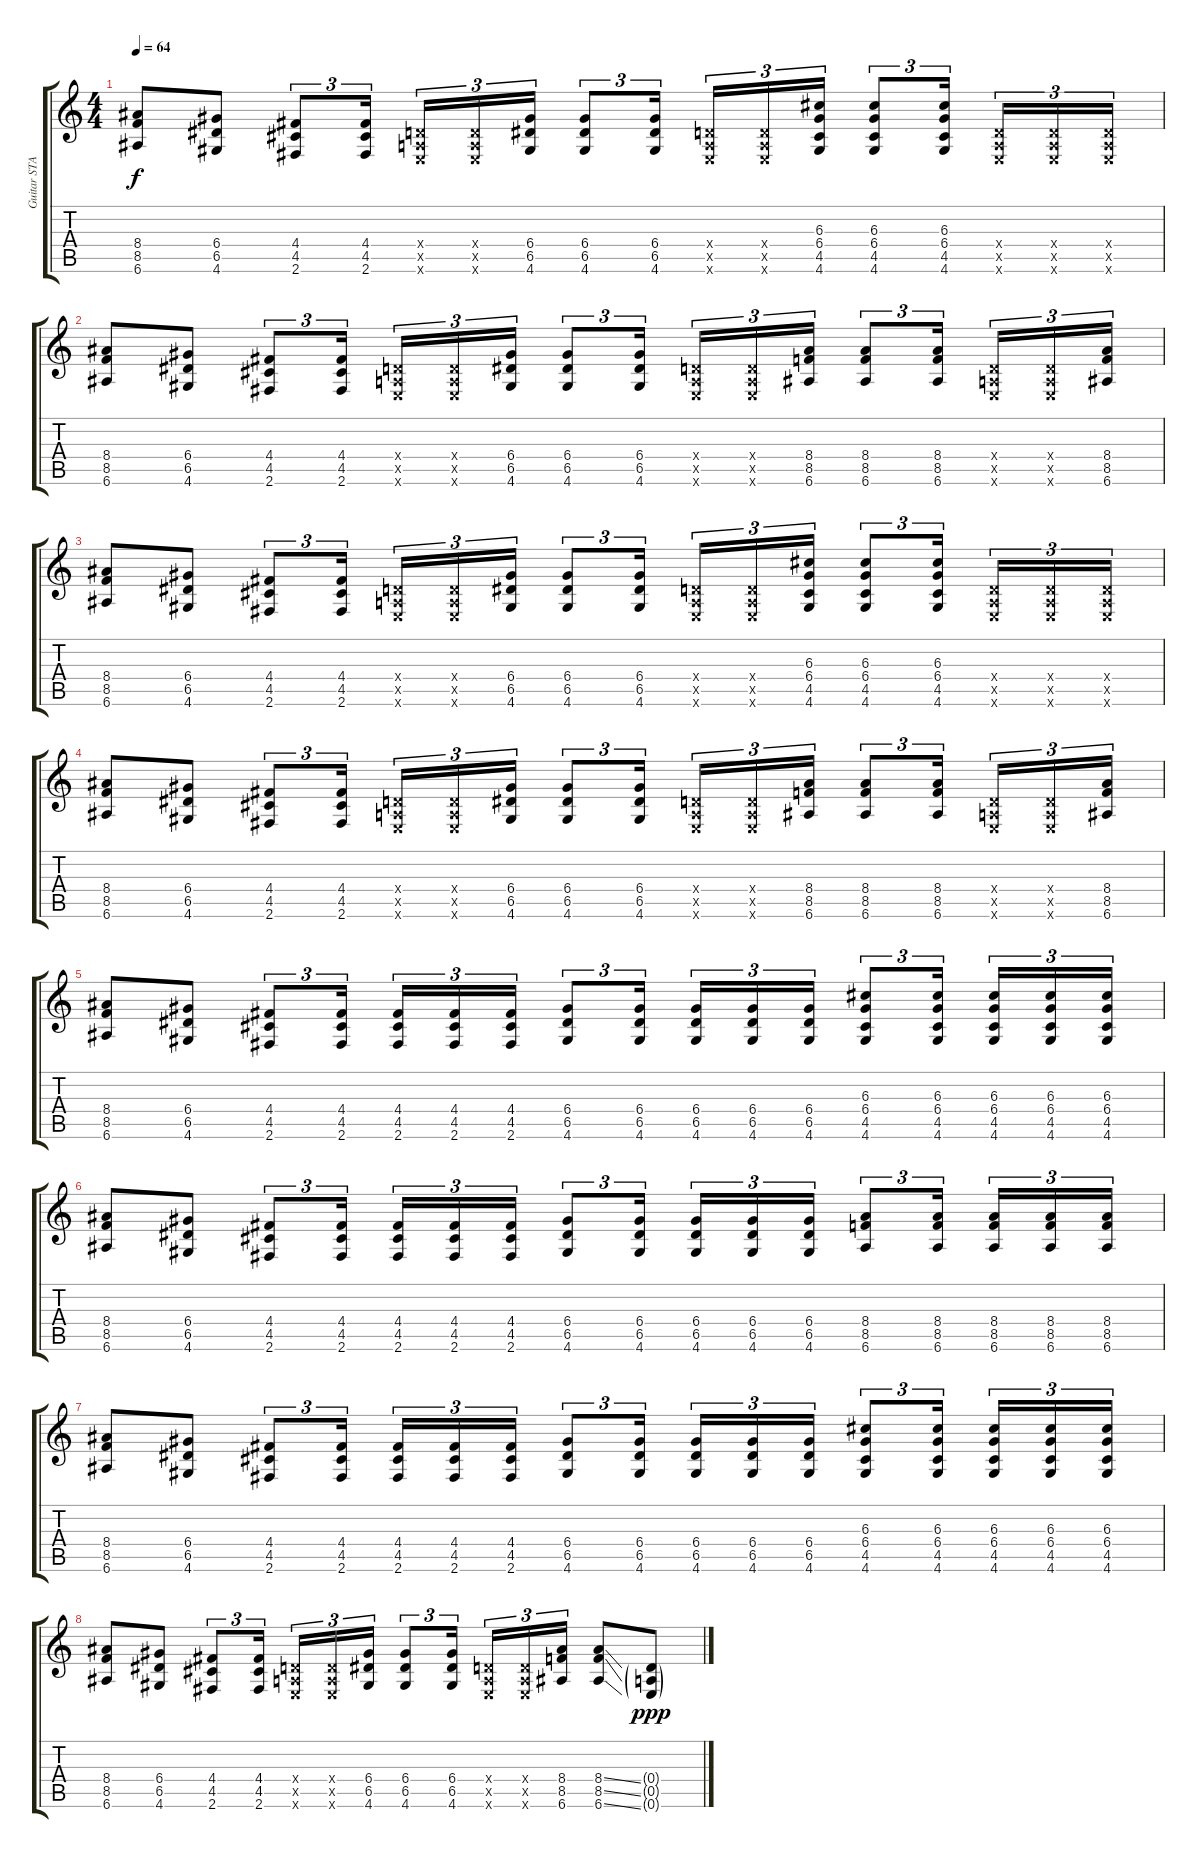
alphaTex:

\track ("Guitar STANDARD ONE" "Guitar STA") {instrument distortionguitar}
\staff {score tabs}
\tuning (E4 B3 G3 D3 A2 E2) {hide}
\ts (4 4)
\tempo 64
\clef g2
\ks c
(8.4 8.5 6.6).8{dy f} (6.4 6.5 4.6).8 (4.4 4.5 2.6).8{tu (3 2)} (4.4 4.5 2.6).16{tu (3 2)} (0.4{x} 0.5{x} 0.6{x}).16{tu (3 2)} (0.4{x} 0.5{x} 0.6{x}).16{tu (3 2)} (6.4 6.5 4.6).16{tu (3 2)} (6.4 6.5 4.6).8{tu (3 2)} (6.4 6.5 4.6).16{tu (3 2)} (0.4{x} 0.5{x} 0.6{x}).16{tu (3 2)} (0.4{x} 0.5{x} 0.6{x}).16{tu (3 2)} (6.3 6.4 4.5 4.6).16{tu (3 2)} (6.3 6.4 4.5 4.6).8{tu (3 2)} (6.3 6.4 4.5 4.6).16{tu (3 2)} (0.4{x} 0.5{x} 0.6{x}).16{tu (3 2)} (0.4{x} 0.5{x} 0.6{x}).16{tu (3 2)} (0.4{x} 0.5{x} 0.6{x}).16{tu (3 2)} |
(8.4 8.5 6.6).8 (6.4 6.5 4.6).8 (4.4 4.5 2.6).8{tu (3 2)} (4.4 4.5 2.6).16{tu (3 2)} (0.4{x} 0.5{x} 0.6{x}).16{tu (3 2)} (0.4{x} 0.5{x} 0.6{x}).16{tu (3 2)} (6.4 6.5 4.6).16{tu (3 2)} (6.4 6.5 4.6).8{tu (3 2)} (6.4 6.5 4.6).16{tu (3 2)} (0.4{x} 0.5{x} 0.6{x}).16{tu (3 2)} (0.4{x} 0.5{x} 0.6{x}).16{tu (3 2)} (8.4 8.5 6.6).16{tu (3 2)} (8.4 8.5 6.6).8{tu (3 2)} (8.4 8.5 6.6).16{tu (3 2)} (0.4{x} 0.5{x} 0.6{x}).16{tu (3 2)} (0.4{x} 0.5{x} 0.6{x}).16{tu (3 2)} (8.4 8.5 6.6).16{tu (3 2)} |
(8.4 8.5 6.6).8 (6.4 6.5 4.6).8 (4.4 4.5 2.6).8{tu (3 2)} (4.4 4.5 2.6).16{tu (3 2)} (0.4{x} 0.5{x} 0.6{x}).16{tu (3 2)} (0.4{x} 0.5{x} 0.6{x}).16{tu (3 2)} (6.4 6.5 4.6).16{tu (3 2)} (6.4 6.5 4.6).8{tu (3 2)} (6.4 6.5 4.6).16{tu (3 2)} (0.4{x} 0.5{x} 0.6{x}).16{tu (3 2)} (0.4{x} 0.5{x} 0.6{x}).16{tu (3 2)} (6.3 6.4 4.5 4.6).16{tu (3 2)} (6.3 6.4 4.5 4.6).8{tu (3 2)} (6.3 6.4 4.5 4.6).16{tu (3 2)} (0.4{x} 0.5{x} 0.6{x}).16{tu (3 2)} (0.4{x} 0.5{x} 0.6{x}).16{tu (3 2)} (0.4{x} 0.5{x} 0.6{x}).16{tu (3 2)} |
(8.4 8.5 6.6).8 (6.4 6.5 4.6).8 (4.4 4.5 2.6).8{tu (3 2)} (4.4 4.5 2.6).16{tu (3 2)} (0.4{x} 0.5{x} 0.6{x}).16{tu (3 2)} (0.4{x} 0.5{x} 0.6{x}).16{tu (3 2)} (6.4 6.5 4.6).16{tu (3 2)} (6.4 6.5 4.6).8{tu (3 2)} (6.4 6.5 4.6).16{tu (3 2)} (0.4{x} 0.5{x} 0.6{x}).16{tu (3 2)} (0.4{x} 0.5{x} 0.6{x}).16{tu (3 2)} (8.4 8.5 6.6).16{tu (3 2)} (8.4 8.5 6.6).8{tu (3 2)} (8.4 8.5 6.6).16{tu (3 2)} (0.4{x} 0.5{x} 0.6{x}).16{tu (3 2)} (0.4{x} 0.5{x} 0.6{x}).16{tu (3 2)} (8.4 8.5 6.6).16{tu (3 2)} |
(8.4 8.5 6.6).8 (6.4 6.5 4.6).8 (4.4 4.5 2.6).8{tu (3 2)} (4.4 4.5 2.6).16{tu (3 2)} (4.4 4.5 2.6).16{tu (3 2)} (4.4 4.5 2.6).16{tu (3 2)} (4.4 4.5 2.6).16{tu (3 2)} (6.4 6.5 4.6).8{tu (3 2)} (6.4 6.5 4.6).16{tu (3 2)} (6.4 6.5 4.6).16{tu (3 2)} (6.4 6.5 4.6).16{tu (3 2)} (6.4 6.5 4.6).16{tu (3 2)} (6.3 6.4 4.5 4.6).8{tu (3 2)} (6.3 6.4 4.5 4.6).16{tu (3 2)} (6.3 6.4 4.5 4.6).16{tu (3 2)} (6.3 6.4 4.5 4.6).16{tu (3 2)} (6.3 6.4 4.5 4.6).16{tu (3 2)} |
(8.4 8.5 6.6).8 (6.4 6.5 4.6).8 (4.4 4.5 2.6).8{tu (3 2)} (4.4 4.5 2.6).16{tu (3 2)} (4.4 4.5 2.6).16{tu (3 2)} (4.4 4.5 2.6).16{tu (3 2)} (4.4 4.5 2.6).16{tu (3 2)} (6.4 6.5 4.6).8{tu (3 2)} (6.4 6.5 4.6).16{tu (3 2)} (6.4 6.5 4.6).16{tu (3 2)} (6.4 6.5 4.6).16{tu (3 2)} (6.4 6.5 4.6).16{tu (3 2)} (8.4 8.5 6.6).8{tu (3 2)} (8.4 8.5 6.6).16{tu (3 2)} (8.4 8.5 6.6).16{tu (3 2)} (8.4 8.5 6.6).16{tu (3 2)} (8.4 8.5 6.6).16{tu (3 2)} |
(8.4 8.5 6.6).8 (6.4 6.5 4.6).8 (4.4 4.5 2.6).8{tu (3 2)} (4.4 4.5 2.6).16{tu (3 2)} (4.4 4.5 2.6).16{tu (3 2)} (4.4 4.5 2.6).16{tu (3 2)} (4.4 4.5 2.6).16{tu (3 2)} (6.4 6.5 4.6).8{tu (3 2)} (6.4 6.5 4.6).16{tu (3 2)} (6.4 6.5 4.6).16{tu (3 2)} (6.4 6.5 4.6).16{tu (3 2)} (6.4 6.5 4.6).16{tu (3 2)} (6.3 6.4 4.5 4.6).8{tu (3 2)} (6.3 6.4 4.5 4.6).16{tu (3 2)} (6.3 6.4 4.5 4.6).16{tu (3 2)} (6.3 6.4 4.5 4.6).16{tu (3 2)} (6.3 6.4 4.5 4.6).16{tu (3 2)} |
(8.4 8.5 6.6).8 (6.4 6.5 4.6).8 (4.4 4.5 2.6).8{tu (3 2)} (4.4 4.5 2.6).16{tu (3 2)} (0.4{x} 0.5{x} 0.6{x}).16{tu (3 2)} (0.4{x} 0.5{x} 0.6{x}).16{tu (3 2)} (6.4 6.5 4.6).16{tu (3 2)} (6.4 6.5 4.6).8{tu (3 2)} (6.4 6.5 4.6).16{tu (3 2)} (0.4{x} 0.5{x} 0.6{x}).16{tu (3 2)} (0.4{x} 0.5{x} 0.6{x}).16{tu (3 2)} (8.4 8.5 6.6).16{tu (3 2)} (8.4{ss} 8.5{ss} 6.6{ss}).8 (0.4{g} 0.5{g} 0.6{g}).8{dy ppp}
